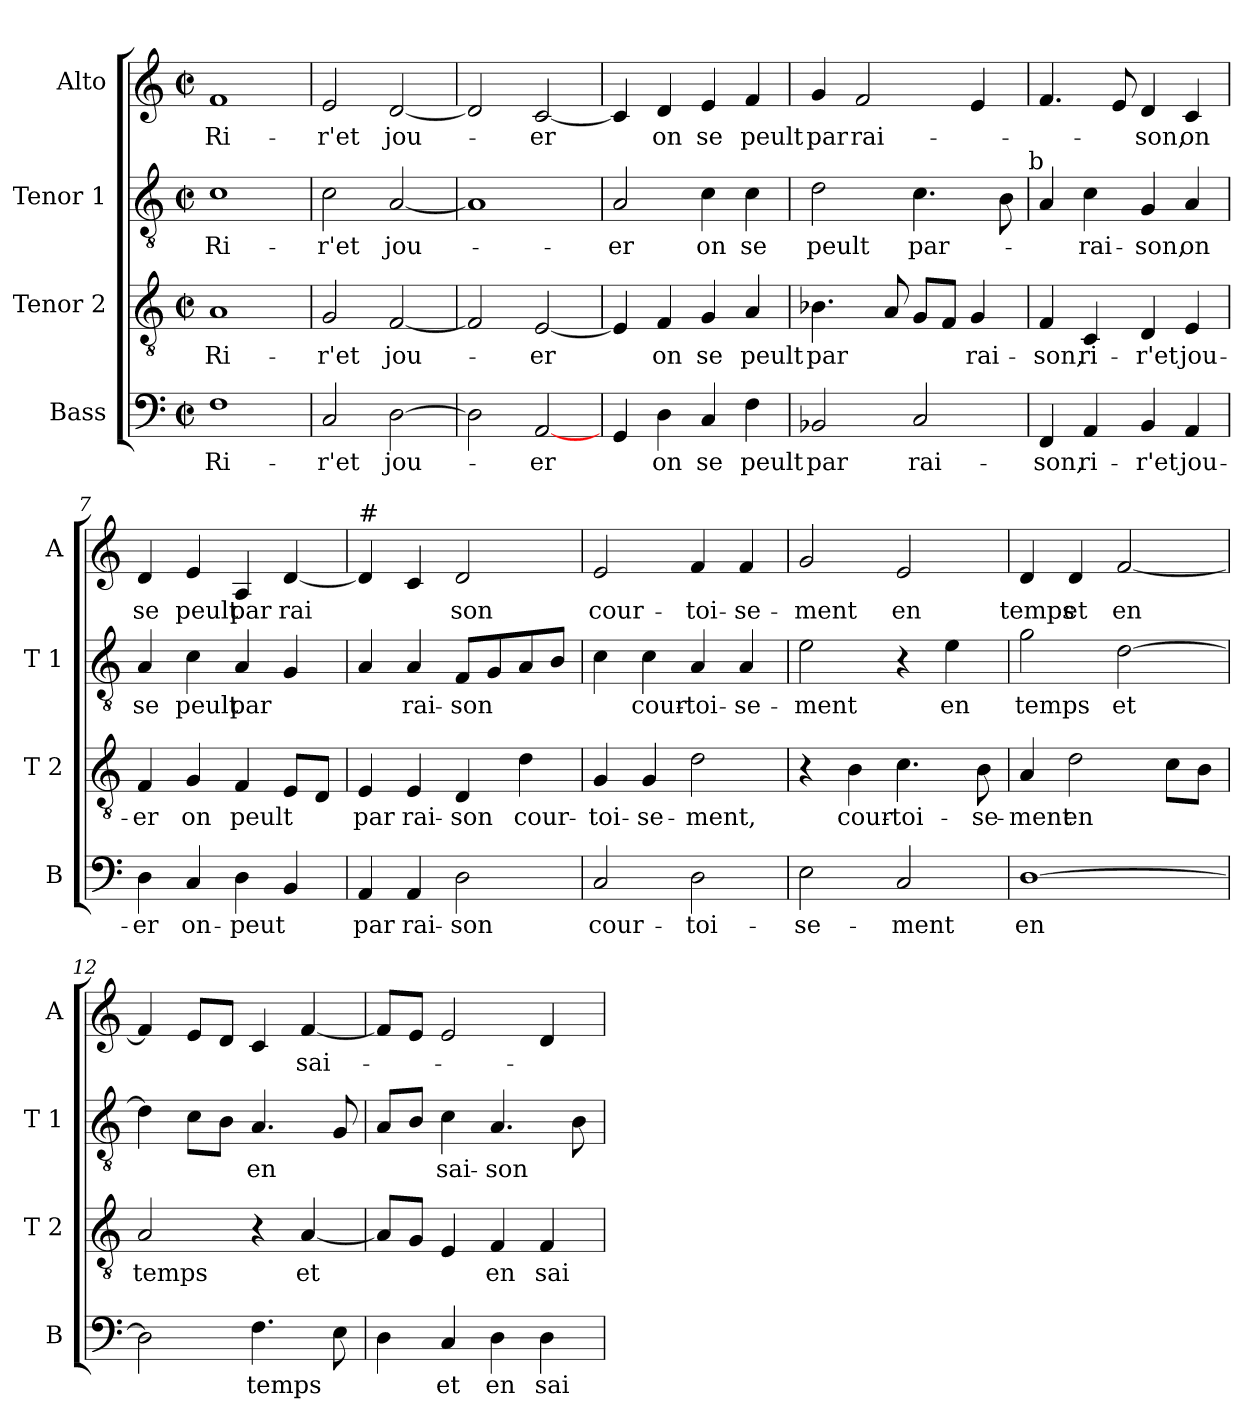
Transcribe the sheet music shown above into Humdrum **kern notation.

**kern	**text	**kern	**text	**kern	**text	**kern	**text
*part4	*part4	*part3	*part3	*part2	*part2	*part1	*part1
*staff4	*staff4	*staff3	*staff3	*staff2	*staff2	*staff1	*staff1
*I"Bass	*	*I"Tenor 2	*	*I"Tenor 1	*	*I"Alto	*
*I'B	*	*I'T 2	*	*I'T 1	*	*I'A	*
*clefF4	*	*clefGv2	*	*clefGv2	*	*clefG2	*
*k[]	*	*k[]	*	*k[]	*	*k[]	*
*C:	*	*C:	*	*C:	*	*C:	*
*M2/2	*	*M2/2	*	*M2/2	*	*M2/2	*
*met(c|)	*	*met(c|)	*	*met(c|)	*	*met(c|)	*
=1	=1	=1	=1	=1	=1	=1	=1
1F	Ri-	1A	Ri-	1c	Ri-	1f	Ri-
=2	=2	=2	=2	=2	=2	=2	=2
2C/	-r'et	2G/	-r'et	2c\	-r'et	2e/	-r'et
[2D\	jou-	[2F/	jou-	[2A/	jou-	[2d/	jou-
=3	=3	=3	=3	=3	=3	=3	=3
2D\]	.	2F/]	.	1A]	.	2d/]	.
[2AA/	-er	[2E/	-er	.	.	[2c/	-er
=4	=4	=4	=4	=4	=4	=4	=4
4GG/	.	4E/]	.	2A/	-er	4c/]	.
4D\	on	4F/	on	.	.	4d/	on
4C/	se	4G/	se	4c\	on	4e/	se
4F\	peult	4A/	peult	4c\	se	4f/	peult
=5	=5	=5	=5	=5	=5	=5	=5
2BB-X/	par	4.B-X\	par	2d\	peult	4g/	par
.	.	.	.	.	.	2f/	rai-
.	.	8A/	.	.	.	.	.
2C/	rai-	8G/L	.	4.c\	par-	.	.
.	.	8F/J	.	.	.	.	.
.	.	4G/	rai-	.	.	4e/	.
.	.	.	.	8B\	.	.	.
!	!	!	!	!LO:TX:a:t=b	!	!	!
=6	=6	=6	=6	=6	=6	=6	=6
4FF/	-son,	4F/	-son,	4A/	.	4.f/	.
4AA/	ri-	4C/	ri-	4c\	-rai-	.	.
.	.	.	.	.	.	8e/	.
4BB/	-r'et	4D/	-r'et	4G/	-son,	4d/	-son,
4AA/	jou-	4E/	jou-	4A/	on	4c/	on
!!LO:LB:g=z
=7	=7	=7	=7	=7	=7	=7	=7
4D\	-er	4F/	-er	4A/	se	4d/	se
4C/	on-	4G/	on	4c\	peult	4e/	peult
4D\	-peut	4F/	peult	4A/	par	4A/	par
4BB/	.	8E/L	.	4G/	.	[4d/	rai
.	.	8D/J	.	.	.	.	.
=8	=8	=8	=8	=8	=8	=8	=8
!	!	!	!	!	!	!LO:TX:a:t=#	!
4AA/	par	4E/	par	4A/	.	4d/]	.
4AA/	rai-	4E/	rai-	4A/	rai-	4c/	.
2D\	-son	4D/	-son	8F/L	-son	2d/	son
.	.	.	.	8G/	.	.	.
.	.	4d\	cour-	8A/	.	.	.
.	.	.	.	8B/J	.	.	.
=9	=9	=9	=9	=9	=9	=9	=9
2C/	cour-	4G/	-toi-	4c\	.	2e/	cour-
.	.	4G/	-se-	4c\	cour-	.	.
2D\	-toi-	2d\	-ment,	4A/	-toi-	4f/	-toi-
.	.	.	.	4A/	-se-	4f/	-se-
=10	=10	=10	=10	=10	=10	=10	=10
2E\	-se-	4r	.	2e\	-ment	2g/	-ment
.	.	4B\	cour-	.	.	.	.
2C/	-ment	4.c\	-toi-	4r	.	2e/	en
.	.	.	.	4e\	en	.	.
.	.	8B\	-se-	.	.	.	.
=11	=11	=11	=11	=11	=11	=11	=11
[1D	en	4A/	-ment	2g\	temps	4d/	temps
.	.	2d\	en	.	.	4d/	et
.	.	.	.	[2d\	et	[2f/	en
.	.	8c\L	.	.	.	.	.
.	.	8B\J	.	.	.	.	.
=12	=12	=12	=12	=12	=12	=12	=12
2D\]	.	2A/	temps	4d\]	.	4f/]	.
.	.	.	.	8c\L	.	8e/L	.
.	.	.	.	8B\J	.	8d/J	.
4.F\	temps	4r	.	4.A/	en	4c/	.
.	.	[4A/	et	.	.	[4f/	sai-
8E\	.	.	.	8G/	.	.	.
!!LO:LB:g=z
=13	=13	=13	=13	=13	=13	=13	=13
4D\	.	8A/L]	.	8A/L	.	8f/L]	.
.	.	8G/J	.	8B/J	.	8e/J	.
4C/	et	4E/	.	4c\	sai-	2e/	.
4D\	en	4F/	en	4.A/	-son	.	.
4D\	sai-	4F/	sai-	.	.	4d/	.
.	.	.	.	8B\	.	.	.
=	=	=	=	=	=	=	=
*-	*-	*-	*-	*-	*-	*-	*-
